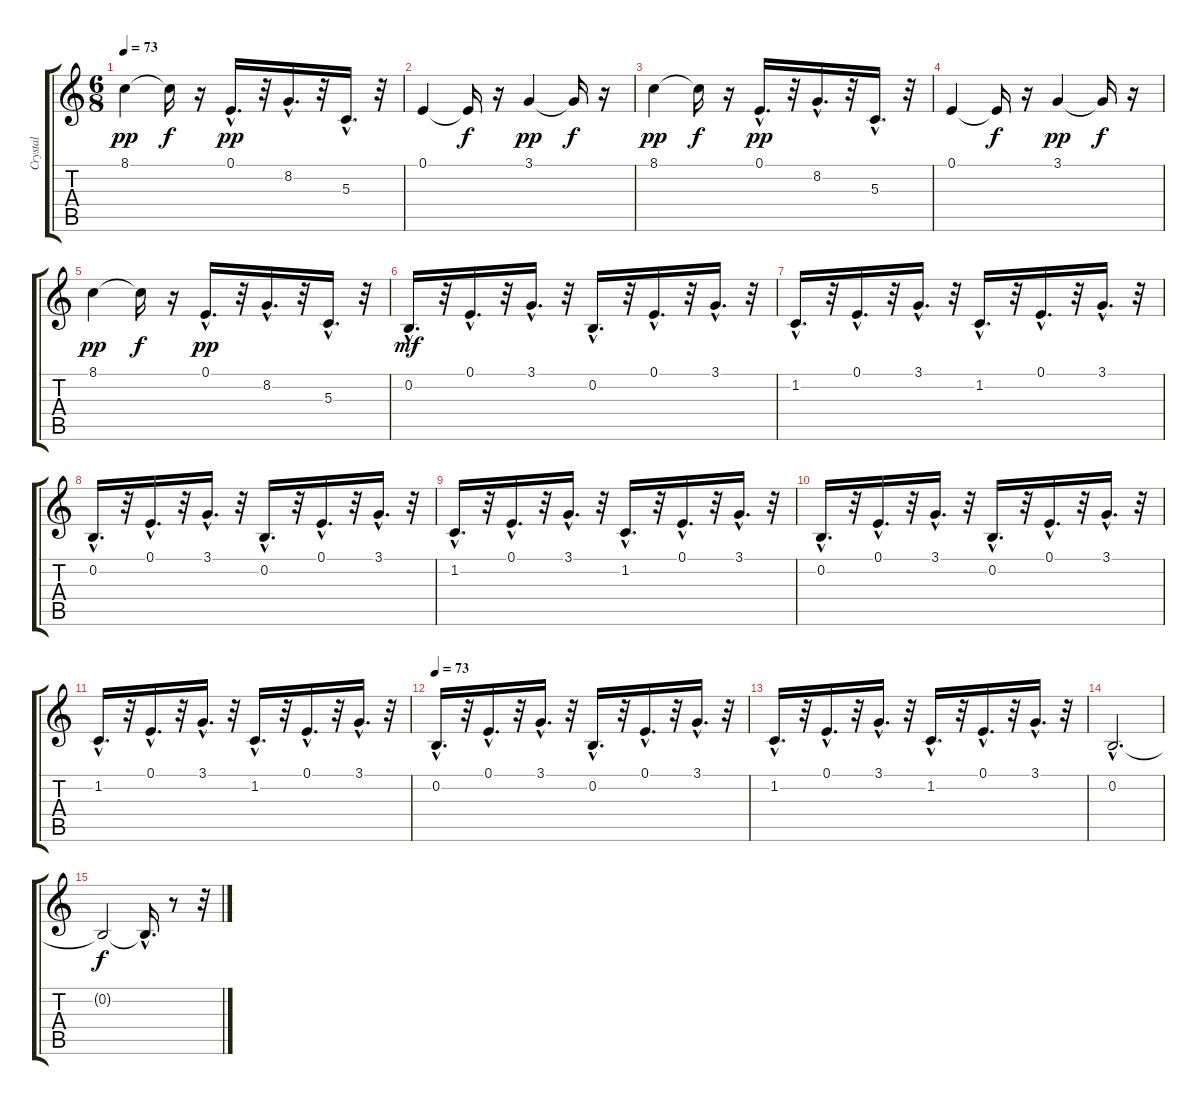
\track ("Crystal" "Crystal") {instrument fx3crystal}
\staff {score tabs}
\tuning (E4 B3 G3 D3 A2 E2) {hide}
\ts (6 8)
\tempo 73
\clef g2
\ks c
8.1.4{dy pp} 8.1{t}.16{dy f} r.16 0.1{hac}.16{d dy pp} r.32 8.2{hac}.16{d} r.32 5.3{hac}.16{d} r.32 |
0.1.4 0.1{t}.16{dy f} r.16 3.1.4{dy pp} 3.1{t}.16{dy f} r.16 |
8.1.4{dy pp} 8.1{t}.16{dy f} r.16 0.1{hac}.16{d dy pp} r.32 8.2{hac}.16{d} r.32 5.3{hac}.16{d} r.32 |
0.1.4 0.1{t}.16{dy f} r.16 3.1.4{dy pp} 3.1{t}.16{dy f} r.16 |
8.1.4{dy pp} 8.1{t}.16{dy f} r.16 0.1{hac}.16{d dy pp} r.32 8.2{hac}.16{d} r.32 5.3{hac}.16{d} r.32 |
0.2{hac}.16{d dy mf} r.32 0.1{hac}.16{d} r.32 3.1{hac}.16{d} r.32 0.2{hac}.16{d} r.32 0.1{hac}.16{d} r.32 3.1{hac}.16{d} r.32 |
1.2{hac}.16{d} r.32 0.1{hac}.16{d} r.32 3.1{hac}.16{d} r.32 1.2{hac}.16{d} r.32 0.1{hac}.16{d} r.32 3.1{hac}.16{d} r.32 |
0.2{hac}.16{d} r.32 0.1{hac}.16{d} r.32 3.1{hac}.16{d} r.32 0.2{hac}.16{d} r.32 0.1{hac}.16{d} r.32 3.1{hac}.16{d} r.32 |
1.2{hac}.16{d} r.32 0.1{hac}.16{d} r.32 3.1{hac}.16{d} r.32 1.2{hac}.16{d} r.32 0.1{hac}.16{d} r.32 3.1{hac}.16{d} r.32 |
0.2{hac}.16{d} r.32 0.1{hac}.16{d} r.32 3.1{hac}.16{d} r.32 0.2{hac}.16{d} r.32 0.1{hac}.16{d} r.32 3.1{hac}.16{d} r.32 |
1.2{hac}.16{d} r.32 0.1{hac}.16{d} r.32 3.1{hac}.16{d} r.32 1.2{hac}.16{d} r.32 0.1{hac}.16{d} r.32 3.1{hac}.16{d} r.32 |
\tempo 73
0.2{hac}.16{d} r.32 0.1{hac}.16{d} r.32 3.1{hac}.16{d} r.32 0.2{hac}.16{d} r.32 0.1{hac}.16{d} r.32 3.1{hac}.16{d} r.32 |
1.2{hac}.16{d} r.32 0.1{hac}.16{d} r.32 3.1{hac}.16{d} r.32 1.2{hac}.16{d} r.32 0.1{hac}.16{d} r.32 3.1{hac}.16{d} r.32 |
0.2{hac}.2{d} |
0.2{t}.2{dy f} 0.2{hac t}.16{d} r.8 r.32
